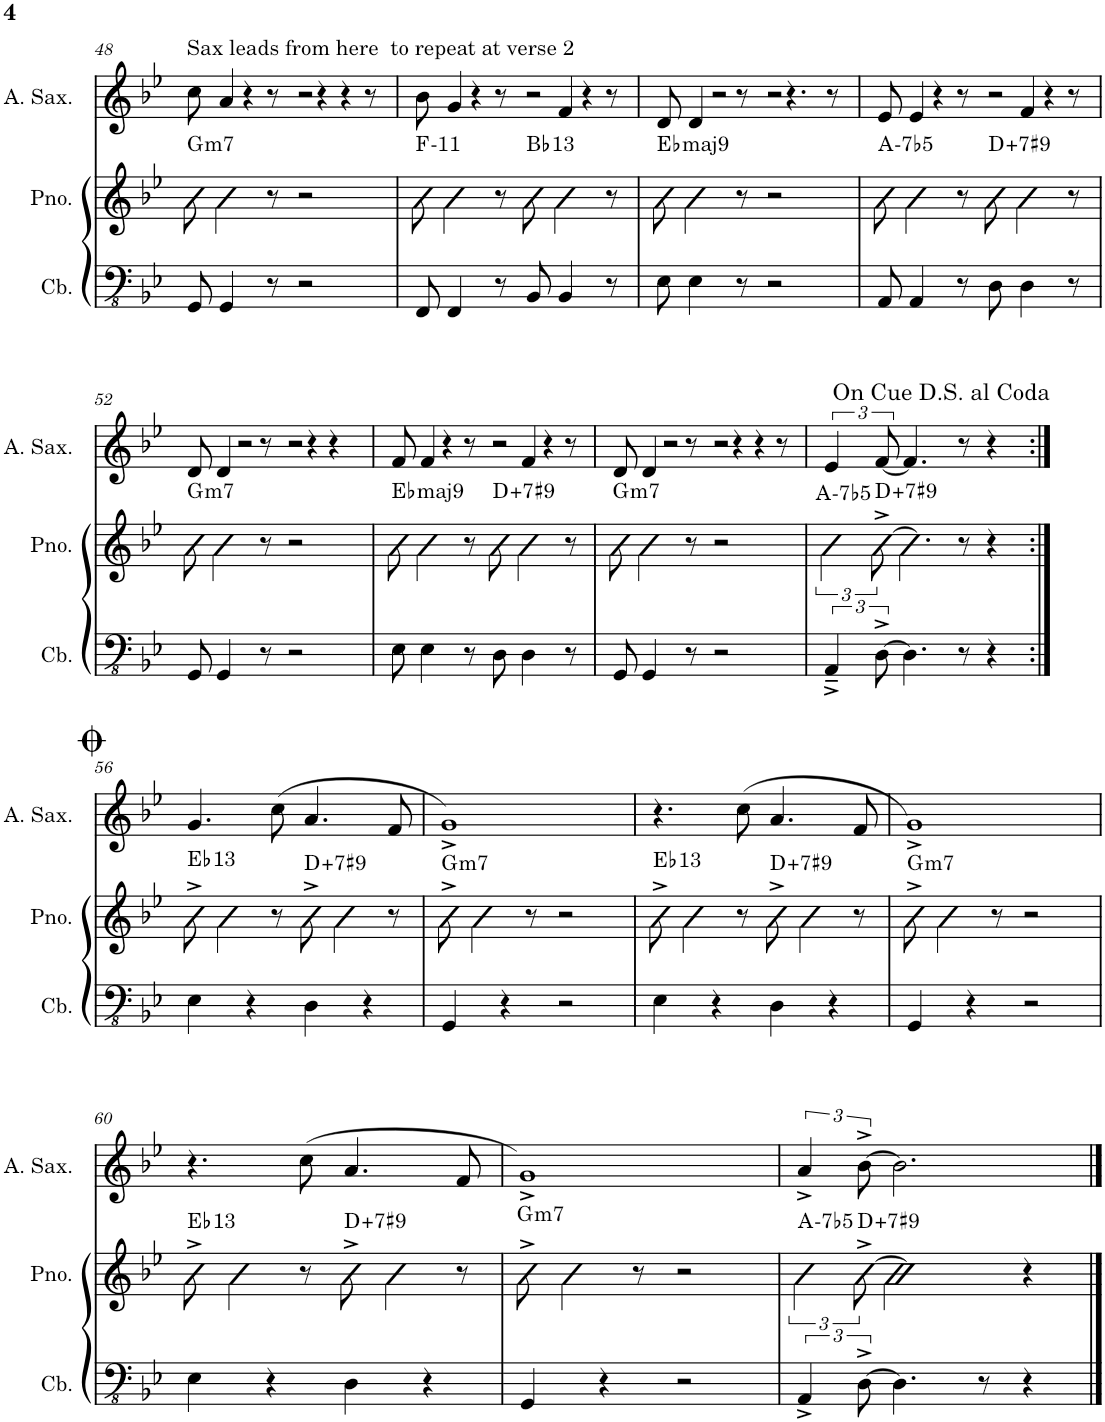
**kern	**kern	**harte	**kern
*part3	*part2	*part2	*part1
*staff3	*staff2	*	*staff1
*I"Contrabass	*I"Piano	*	*I"Alto Saxophone
*I'Cb.	*I'Pno.	*	*I'A. Sax.
!!LO:PB:g=z
*clefFv4	*clefG2	*	*clefG2
*Trd7c12	*	*	*Trd5c9
*k[b-e-]	*k[b-e-]	*	*k[b-e-]
*M4/4	*M4/4	*	*M4/4
=48	=48	=48	=48
!	!	!LO:H:kt=m7	!LO:TX:a:t=Sax leads from here  to repeat at verse 2
8GGG/	8g\	G:min7	8cc\
4GGG/	4g\	.	4a/
8r	8r	.	4r
2r	2r	.	.
.	.	.	8r
.	.	.	2r
2..ryy	2..ryy	.	.
.	.	.	4r
.	.	.	4r
.	.	.	8r
=49	=49	=49	=49
!	!	!LO:H:kt=11	!
8FFF/	8g\	F:min9(11)	8b-\
4FFF/	4g\	.	4g/
8r	8r	.	4r
!	!	!LO:H:kt=13	!
8BBB-/	8b-\	Bb:9(11,13)	.
4BBB-/	4b-\	.	8r
.	.	.	2r
8r	8r	.	.
2..ryy	2..ryy	.	.
.	.	.	4f/
.	.	.	4r
.	.	.	8r
=50	=50	=50	=50
!	!	!LO:H:kt=maj9	!
8EE-\	8g\	Eb:maj9	8d/
4EE-\	4g\	.	4d/
8r	8r	.	2r
2r	2r	.	.
.	.	.	8r
1ryy	1ryy	.	2r
.	.	.	4.r
.	.	.	8r
=51	=51	=51	=51
!	!	!LO:H:kt=-7b5	!
8AAA/	8g\	A:hdim7	8e-/
4AAA/	4g\	.	4e-/
8r	8r	.	4r
!	!	!LO:H:kt=7	!
8DD\	8b-\	D:aug(b7,#9)	.
4DD\	4g\	.	8r
.	.	.	2r
8r	8r	.	.
2..ryy	2..ryy	.	.
.	.	.	4f/
.	.	.	4r
.	.	.	8r
!!LO:LB:g=z
=52	=52	=52	=52
!	!	!LO:H:kt=m7	!
8GGG/	8g\	G:min7	8d/
4GGG/	4g\	.	4d/
8r	8r	.	2r
2r	2r	.	.
.	.	.	8r
1ryy	1ryy	.	2r
.	.	.	4r
.	.	.	4r
=53	=53	=53	=53
!	!	!LO:H:kt=maj9	!
8EE-\	8g\	Eb:maj9	8f/
4EE-\	4g\	.	4f/
8r	8r	.	4r
!	!	!LO:H:kt=7	!
8DD\	8b-\	D:aug(b7,#9)	.
4DD\	4b-\	.	8r
.	.	.	2r
8r	8r	.	.
2..ryy	2..ryy	.	.
.	.	.	4f/
.	.	.	4r
.	.	.	8r
=54	=54	=54	=54
!	!	!LO:H:kt=m7	!
8GGG/	8g\	G:min7	8d/
4GGG/	4g\	.	4d/
8r	8r	.	2r
2r	2r	.	.
.	.	.	8r
1ryy	1ryy	.	2r
.	.	.	4r
.	.	.	4r
8ryy	8ryy	.	8r
=55	=55	=55	=55
6AAA~^/	6g\	A:hdim7	6e-/
!	!	!LO:H:kt=7	!
[12DD^\	[12g^\	D:aug(b7,#9)	[12f/
4.DD\]	4.g\]	.	4.f/]
8r	8r	.	8r
4r	4r	.	4r
!	!	!LO:H:kt=-7b5	!LO:TX:a:t=On Cue D.S. al Coda
!!LO:LB:g=z
=56:|!	=56:|!	=56:|!	=56:|!
!	!	!LO:H:kt=13	!
4EE-\	8g^\	Eb:9(11,13)	4.g/
.	4g\	.	.
4r	.	.	.
.	8r	.	(8cc\
!	!	!LO:H:kt=7	!
4DD\	8b-^\	D:aug(b7,#9)	4.a/
.	4b-\	.	.
4r	.	.	.
.	8r	.	8f/
=57	=57	=57	=57
!	!	!LO:H:kt=m7	!
4GGG/	8g^\	G:min7	1g^)
.	4g\	.	.
4r	.	.	.
.	8r	.	.
2r	2r	.	.
=58	=58	=58	=58
!	!	!LO:H:kt=13	!
4EE-\	8g^\	Eb:9(11,13)	4.r
.	4g\	.	.
4r	.	.	.
.	8r	.	(8cc\
!	!	!LO:H:kt=7	!
4DD\	8b-^\	D:aug(b7,#9)	4.a/
.	4b-\	.	.
4r	.	.	.
.	8r	.	8f/
=59	=59	=59	=59
!	!	!LO:H:kt=m7	!
4GGG/	8g^\	G:min7	1g^)
.	4g\	.	.
4r	.	.	.
.	8r	.	.
2r	2r	.	.
!!LO:LB:g=z
=60	=60	=60	=60
!	!	!LO:H:kt=13	!
4EE-\	8g^\	Eb:9(11,13)	4.r
.	4g\	.	.
4r	.	.	.
.	8r	.	(8cc\
!	!	!LO:H:kt=7	!
4DD\	8b-^\	D:aug(b7,#9)	4.a/
.	4b-\	.	.
4r	.	.	.
.	8r	.	8f/
=61	=61	=61	=61
!	!	!LO:H:kt=m7	!
4GGG/	8g^\	G:min7	1g^)
.	4g\	.	.
4r	.	.	.
.	8r	.	.
2r	2r	.	.
=62	=62	=62	=62
!	!	!LO:H:kt=-7b5	!
6AAA^/	6g\	A:hdim7	6a^/
!	!	!LO:H:kt=7	!
[12DD^\	[12g^\	D:aug(b7,#9)	[12b-^\
4.DD\]	2g\]	.	2.b-\]
8r	.	.	.
4r	4r	.	.
==	==	==	==
*-	*-	*-	*-
